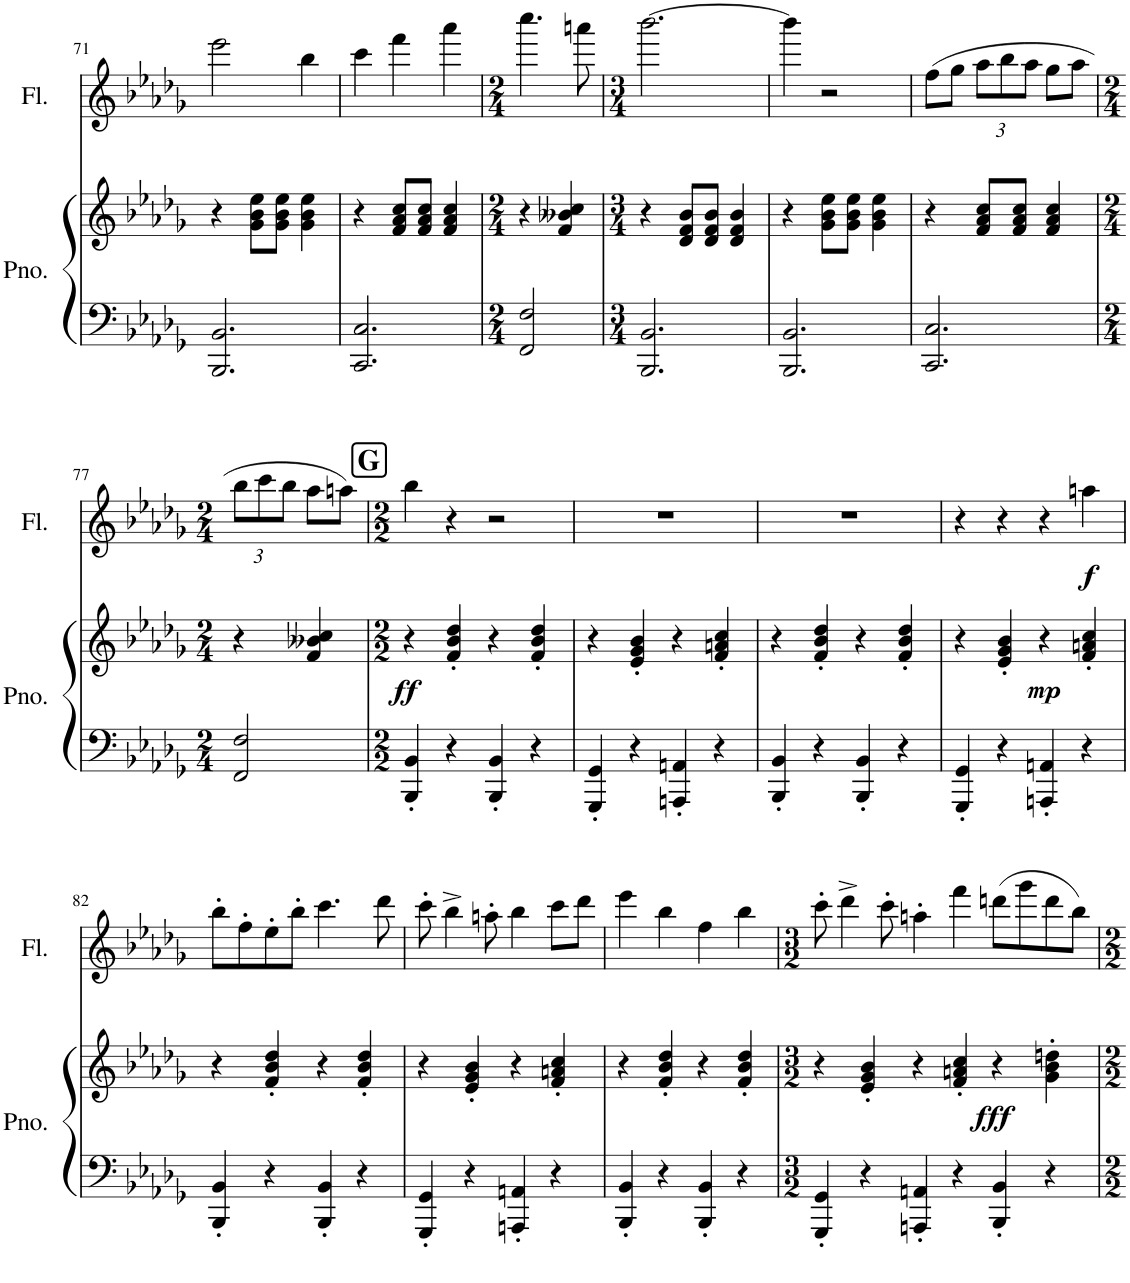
**kern	**kern	**dynam	**kern	**dynam
*part2	*part2	*part2	*part1	*part1
*staff3	*staff2	*staff2/3	*staff1	*staff1
*I"Piano	*	*	*I"Flute	*
*I'Pno.	*	*	*I'Fl.	*
!!LO:PB:g=z
*clefF4	*clefG2	*	*clefG2	*
*k[b-e-a-d-g-]	*k[b-e-a-d-g-]	*	*k[b-e-a-d-g-]	*
*M3/4	*M3/4	*	*M3/4	*
=71	=71	=71	=71	=71
2.BBB-/ 2.BB-/	4r	.	2eee-\	.
.	8g-\ 8b-\ 8ee-\L	.	.	.
.	8g-\ 8b-\ 8ee-\J	.	.	.
.	4g-\ 4b-\ 4ee-\	.	4bb-\	.
=72	=72	=72	=72	=72
2.CC/ 2.C/	4r	.	4ccc\	.
.	8f/ 8a-/ 8cc/L	.	4fff\	.
.	8f/ 8a-/ 8cc/J	.	.	.
.	4f/ 4a-/ 4cc/	.	4aaa-\	.
=73	=73	=73	=73	=73
*M2/4	*M2/4	*	*M2/4	*
2FF/ 2F/	4r	.	4.cccc\	.
.	4f/ 4b--X/ 4cc/	.	.	.
.	.	.	8aaan\	.
=74	=74	=74	=74	=74
*M3/4	*M3/4	*	*M3/4	*
2.BBB-/ 2.BB-/	4r	.	[2.bbb-\	.
.	8d-/ 8f/ 8b-/L	.	.	.
.	8d-/ 8f/ 8b-/J	.	.	.
.	4d-/ 4f/ 4b-/	.	.	.
=75	=75	=75	=75	=75
2.BBB-/ 2.BB-/	4r	.	4bbb-\]	.
.	8g-\ 8b-\ 8ee-\L	.	2r	.
.	8g-\ 8b-\ 8ee-\J	.	.	.
.	4g-\ 4b-\ 4ee-\	.	.	.
=76	=76	=76	=76	=76
2.CC/ 2.C/	4r	.	(8ff\L	.
.	.	.	8gg-\J	.
*	*	*	*Xbrackettup	*
.	8f/ 8a-/ 8cc/L	.	12aa-\L	.
.	.	.	12bb-\	.
.	8f/ 8a-/ 8cc/J	.	.	.
.	.	.	12aa-\J	.
.	4f/ 4a-/ 4cc/	.	8gg-\L	.
.	.	.	8aa-\J	.
!!LO:LB:g=z
=77	=77	=77	=77	=77
*M2/4	*M2/4	*	*M2/4	*
2FF/ 2F/	4r	.	12bb-\L	.
.	.	.	12ccc\	.
.	.	.	12bb-\J	.
.	4f/ 4b--X/ 4cc/	.	8aa-\L	.
.	.	.	8aan\J)	.
!!LO:REH:place=s1:a:B:cj:fs=14:t=G
=78	=78	=78	=78	=78
*M2/2	*M2/2	*	*M2/2	*
!	!	!LO:DY:b	!	!
4BBB-/' 4BB-/'	4r	ff	4bb-\	.
4r	4f/' 4b-/' 4dd-/'	.	4r	.
4BBB-/' 4BB-/'	4r	.	2r	.
4r	4f/' 4b-/' 4dd-/'	.	.	.
=79	=79	=79	=79	=79
4GGG-/' 4GG-/'	4r	.	1r	.
4r	4e-/' 4g-/' 4b-/'	.	.	.
4AAAn/' 4AAn/'	4r	.	.	.
4r	4f/' 4an/' 4cc/'	.	.	.
=80	=80	=80	=80	=80
4BBB-/' 4BB-/'	4r	.	1r	.
4r	4f/' 4b-/' 4dd-/'	.	.	.
4BBB-/' 4BB-/'	4r	.	.	.
4r	4f/' 4b-/' 4dd-/'	.	.	.
=81	=81	=81	=81	=81
4GGG-/' 4GG-/'	4r	.	4r	.
4r	4e-/' 4g-/' 4b-/'	.	4r	.
!	!	!LO:DY:b	!	!
4AAAn/' 4AAn/'	4r	mp	4r	.
!	!	!	!	!LO:DY:b
4r	4f/' 4an/' 4cc/'	.	4aan\	f
!!LO:LB:g=z
=82	=82	=82	=82	=82
4BBB-/' 4BB-/'	4r	.	8bb-'\L	.
.	.	.	8ff'\	.
4r	4f/' 4b-/' 4dd-/'	.	8ee-'\	.
.	.	.	8bb-'\J	.
4BBB-/' 4BB-/'	4r	.	4.ccc\	.
4r	4f/' 4b-/' 4dd-/'	.	.	.
.	.	.	8ddd-\	.
=83	=83	=83	=83	=83
4GGG-/' 4GG-/'	4r	.	8ccc'\	.
.	.	.	4bb-^\	.
4r	4e-/' 4g-/' 4b-/'	.	.	.
.	.	.	8aan'\	.
4AAAn/' 4AAn/'	4r	.	4bb-\	.
4r	4f/' 4an/' 4cc/'	.	8ccc\L	.
.	.	.	8ddd-\J	.
=84	=84	=84	=84	=84
4BBB-/' 4BB-/'	4r	.	4eee-\	.
4r	4f/' 4b-/' 4dd-/'	.	4bb-\	.
4BBB-/' 4BB-/'	4r	.	4ff\	.
4r	4f/' 4b-/' 4dd-/'	.	4bb-\	.
=85	=85	=85	=85	=85
*M3/2	*M3/2	*	*M3/2	*
4GGG-/' 4GG-/'	4r	.	8ccc'\	.
.	.	.	4ddd-^\	.
4r	4e-/' 4g-/' 4b-/'	.	.	.
.	.	.	8ccc'\	.
4AAAn/' 4AAn/'	4r	.	4aan'\	.
4r	4f/' 4an/' 4cc/'	.	4fff\	.
!	!	!LO:DY:b	!	!
4BBB-/' 4BB-/'	4r	fff	(8dddn\L	.
.	.	.	8ggg-\	.
4r	4g-\' 4b-\' 4ddn\'	.	8ddd\	.
.	.	.	8bb-\J)	.
=	=	=	=	=
*-	*-	*-	*-	*-
